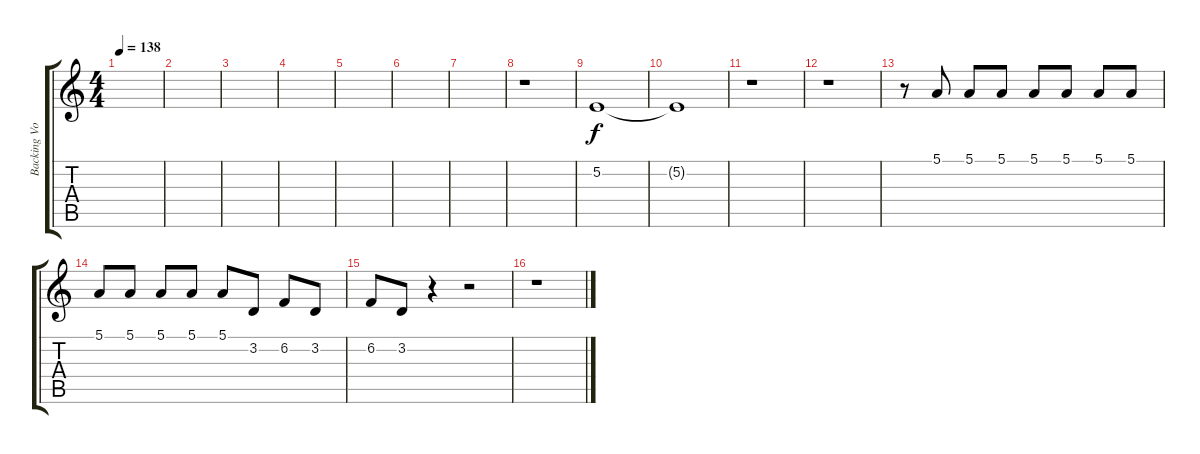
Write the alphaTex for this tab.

\track ("Backing Vocals" "Backing Vo") {instrument tenorsax}
\staff {score tabs}
\tuning (E4 B3 G3 D3 A2 E2) {hide}
\ts (4 4)
\tempo 138
\clef g2
\ks c
|
|
|
|
|
|
|
r.1 |
5.2.1 |
5.2{t}.1 |
r.1 |
r.1 |
r.8 5.1.8 5.1.8 5.1.8 5.1.8 5.1.8 5.1.8 5.1.8 |
5.1.8 5.1.8 5.1.8 5.1.8 5.1.8 3.2.8 6.2.8 3.2.8 |
6.2.8 3.2.8 r.4 r.2 |
r.1
